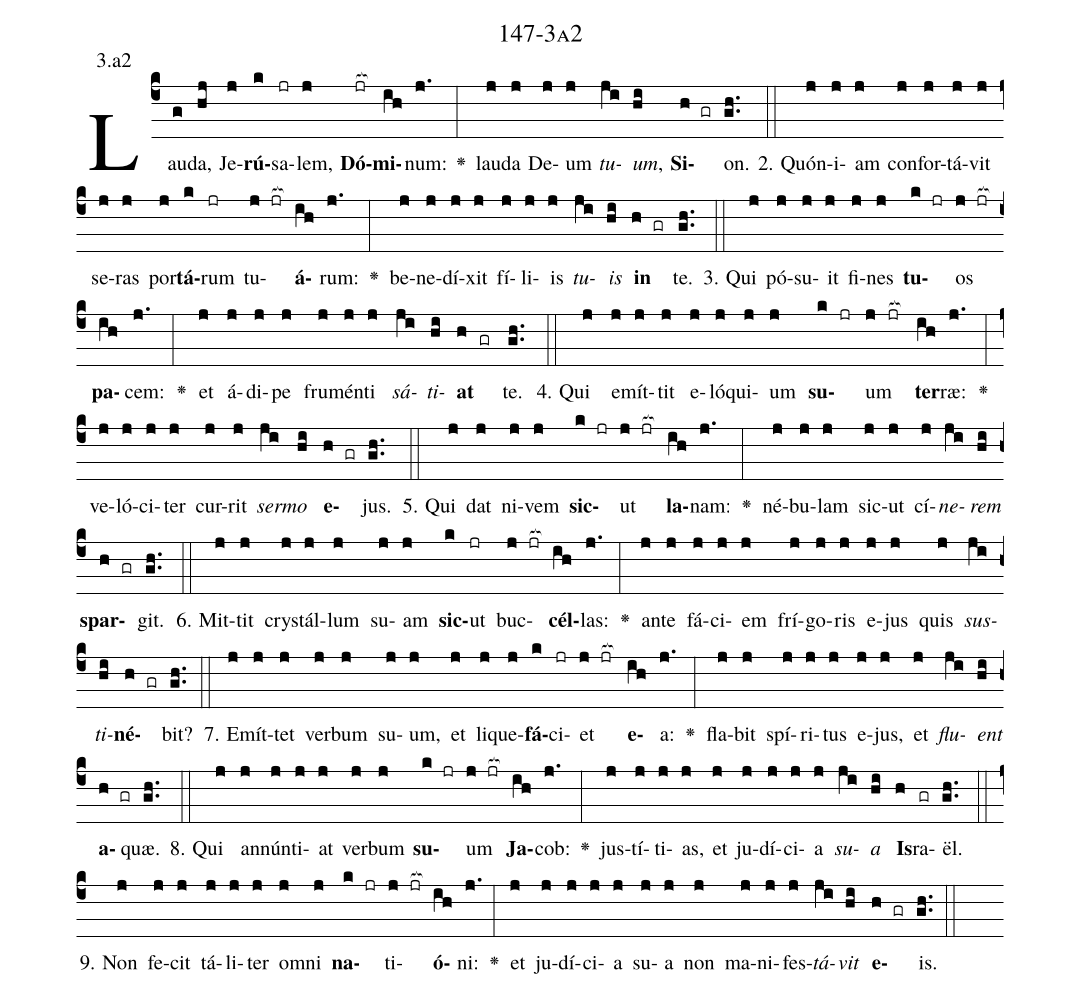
name: 147-3a2;
annotation: 3.a2;
%%
(c4)Lau(g)da,(hj) Je(j)<b>rú</b>(k)sa(jr)lem,(j) <b>Dó</b>(jr[ocb:1{])<b>mi</b>(ih[ocb:0}])num:(j.) <v>\greheightstar</v>(:) lau(j)da(j) De(j)um(j) <i>tu</i>(ji)<i>um</i>,(hi) <b>Si</b>(h gr)on.(gh..) (::)
2. Quón(j)i(j)am(j) con(j)for(j)tá(j)vit(j) se(j)ras(j) por(j)<b>tá</b>(k)rum(jr) tu(j jr[ocb:1{])<b>á</b>(ih[ocb:0}])rum:(j.) <v>\greheightstar</v>(:) be(j)ne(j)dí(j)xit(j) fí(j)li(j)is(j) <i>tu</i>(ji)<i>is</i>(hi) <b>in</b>(h gr) te.(gh..) (::)
3. Qui(j) pó(j)su(j)it(j) fi(j)nes(j) <b>tu</b>(k jr)os(j jr[ocb:1{]) <b>pa</b>(ih[ocb:0}])cem:(j.) <v>\greheightstar</v>(:) et(j) á(j)di(j)pe(j) fru(j)mén(j)ti(j) <i>sá</i>(ji)<i>ti</i>(hi)<b>at</b>(h gr) te.(gh..) (::)
4. Qui(j) e(j)mít(j)tit(j) e(j)ló(j)qui(j)um(j) <b>su</b>(k jr)um(j jr[ocb:1{]) <b>ter</b>(ih[ocb:0}])ræ:(j.) <v>\greheightstar</v>(:) ve(j)ló(j)ci(j)ter(j) cur(j)rit(j) <i>ser</i>(ji)<i>mo</i>(hi) <b>e</b>(h gr)jus.(gh..) (::)
5. Qui(j) dat(j) ni(j)vem(j) <b>sic</b>(k jr)ut(j jr[ocb:1{]) <b>la</b>(ih[ocb:0}])nam:(j.) <v>\greheightstar</v>(:) né(j)bu(j)lam(j) sic(j)ut(j) cí(j)<i>ne</i>(ji)<i>rem</i>(hi) <b>spar</b>(h gr)git.(gh..) (::)
6. Mit(j)tit(j) crys(j)tál(j)lum(j) su(j)am(j) <b>sic</b>(k)ut(jr) buc(j jr[ocb:1{])<b>cél</b>(ih[ocb:0}])las:(j.) <v>\greheightstar</v>(:) an(j)te(j) fá(j)ci(j)em(j) frí(j)go(j)ris(j) e(j)jus(j) quis(j) <i>sus</i>(ji)<i>ti</i>(hi)<b>né</b>(h gr)bit?(gh..) (::)
7. E(j)mít(j)tet(j) ver(j)bum(j) su(j)um,(j) et(j) li(j)que(j)<b>fá</b>(k)ci(jr)et(j jr[ocb:1{]) <b>e</b>(ih[ocb:0}])a:(j.) <v>\greheightstar</v>(:) fla(j)bit(j) spí(j)ri(j)tus(j) e(j)jus,(j) et(j) <i>flu</i>(ji)<i>ent</i>(hi) <b>a</b>(h gr)quæ.(gh..) (::)
8. Qui(j) an(j)nún(j)ti(j)at(j) ver(j)bum(j) <b>su</b>(k jr)um(j jr[ocb:1{]) <b>Ja</b>(ih[ocb:0}])cob:(j.) <v>\greheightstar</v>(:) jus(j)tí(j)ti(j)as,(j) et(j) ju(j)dí(j)ci(j)a(j) <i>su</i>(ji)<i>a</i>(hi) <b>Is</b>(h)ra(gr)ël.(gh..) (::)
9. Non(j) fe(j)cit(j) tá(j)li(j)ter(j) om(j)ni(j) <b>na</b>(k jr)ti(j jr[ocb:1{])<b>ó</b>(ih[ocb:0}])ni:(j.) <v>\greheightstar</v>(:) et(j) ju(j)dí(j)ci(j)a(j) su(j)a(j) non(j) ma(j)ni(j)fes(j)<i>tá</i>(ji)<i>vit</i>(hi) <b>e</b>(h gr)is.(gh..) (::)
